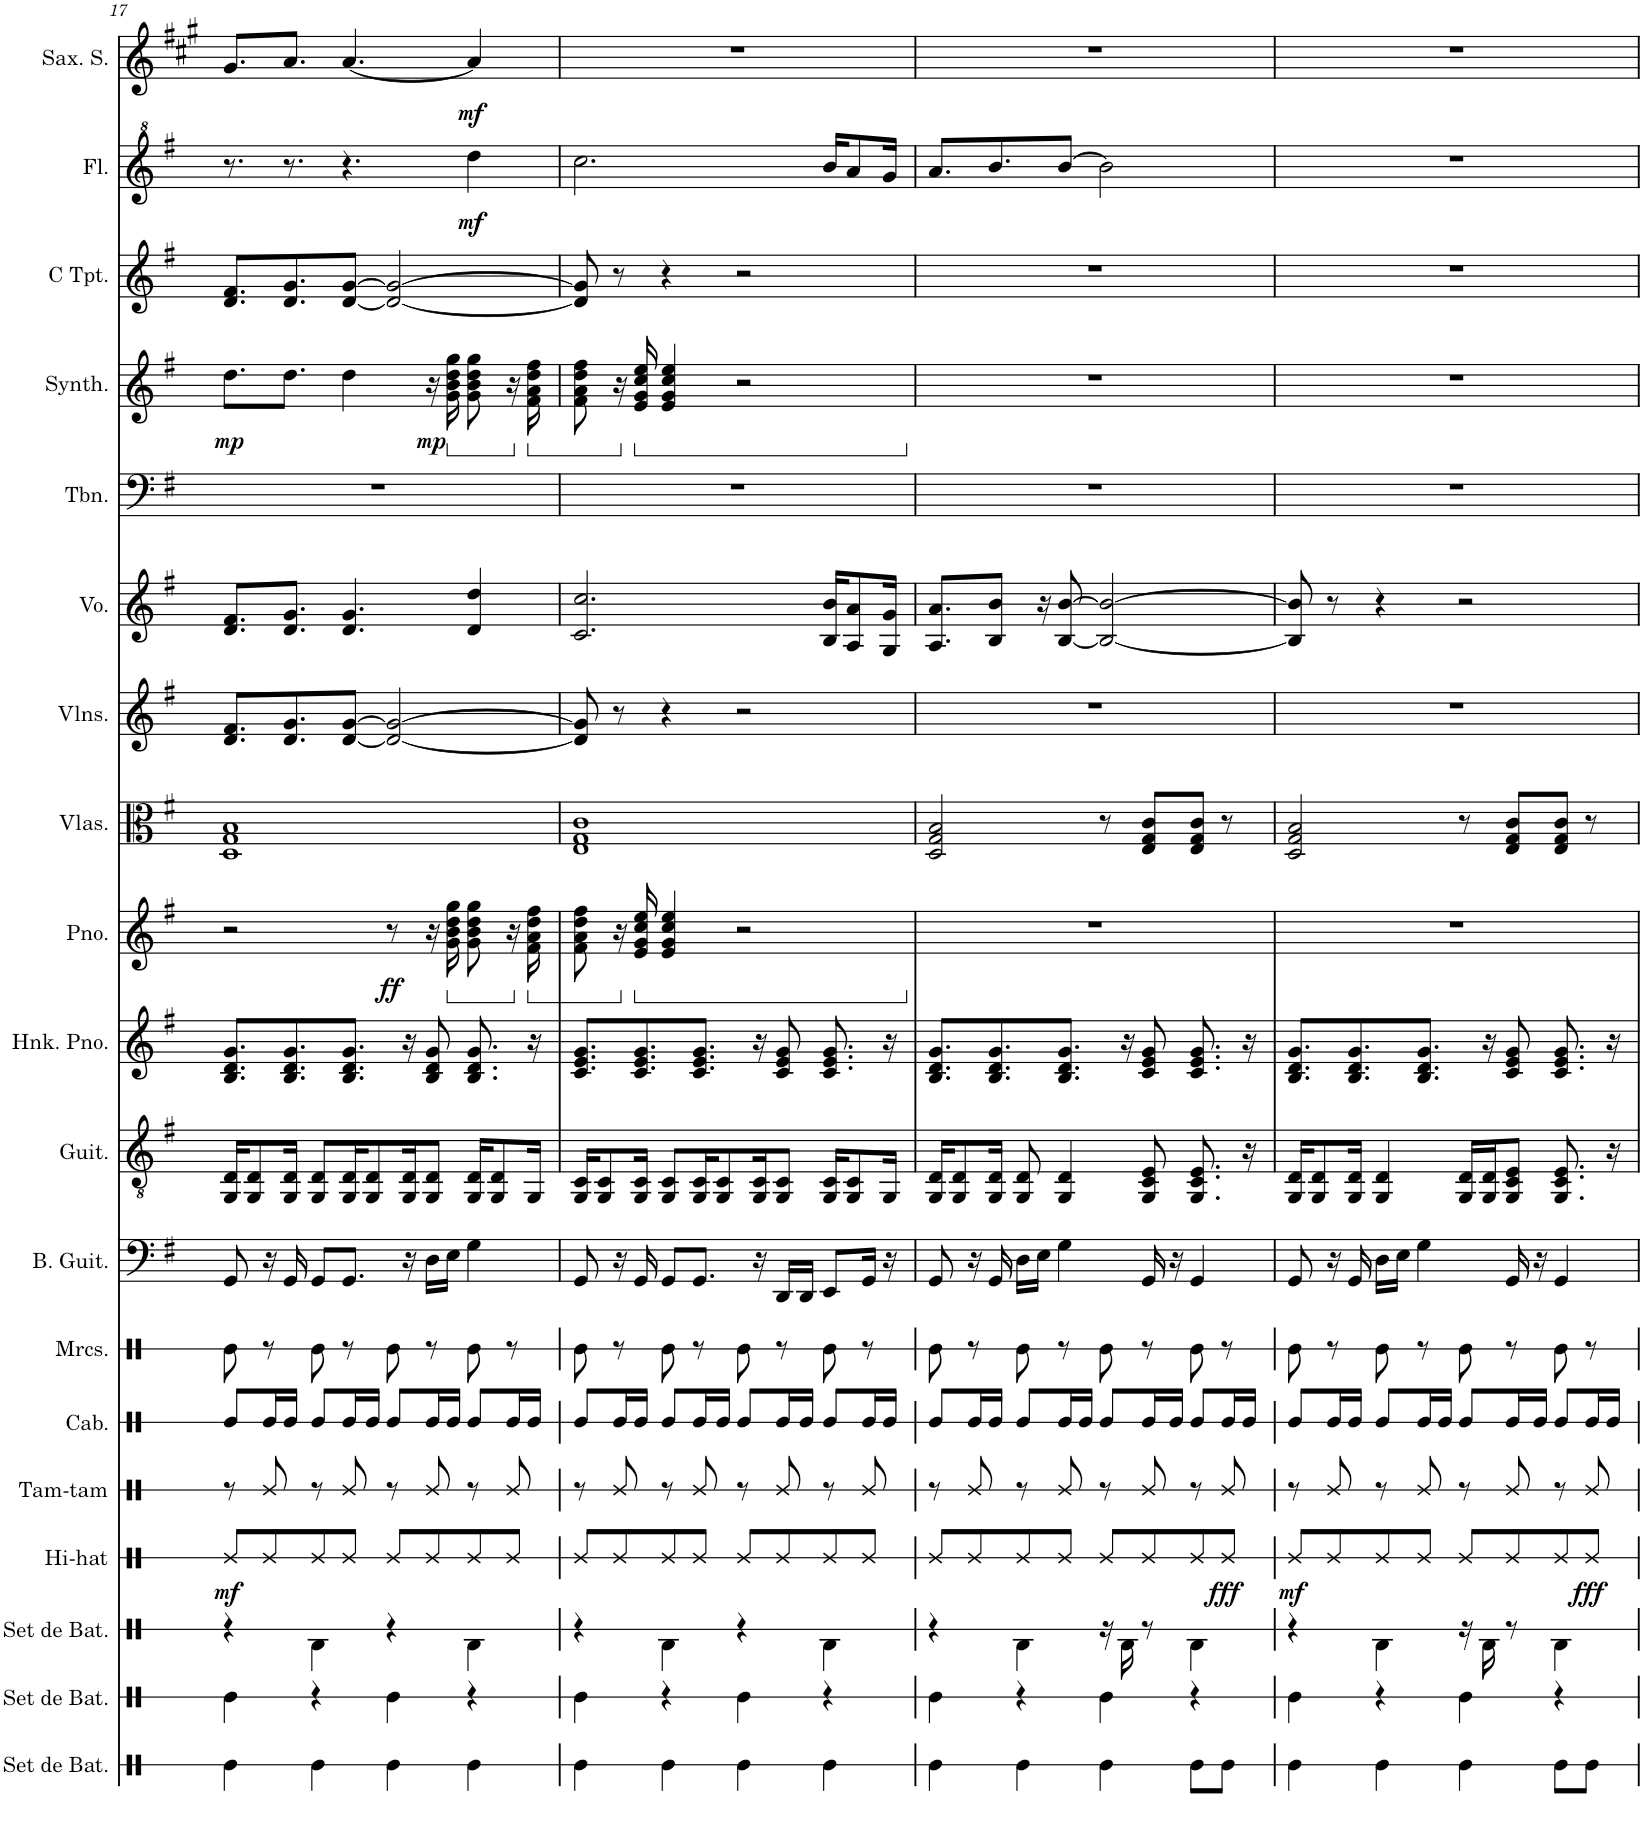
**kern	**kern	**kern	**kern	**dynam	**kern	**kern	**kern	**kern	**kern	**kern	**kern	**dynam	**kern	**kern	**kern	**kern	**kern	**dynam	**kern	**kern	**dynam	**kern	**dynam
*part19	*part18	*part17	*part16	*part16	*part15	*part14	*part13	*part12	*part11	*part10	*part9	*part9	*part8	*part7	*part6	*part5	*part4	*part4	*part3	*part2	*part2	*part1	*part1
*staff19	*staff18	*staff17	*staff16	*staff16	*staff15	*staff14	*staff13	*staff12	*staff11	*staff10	*staff9	*staff9	*staff8	*staff7	*staff6	*staff5	*staff4	*staff4	*staff3	*staff2	*staff2	*staff1	*staff1
*I"Set de batterie	*I"Set de batterie	*I"Set de batterie	*I"Hi-hat	*	*I"Tam-tam	*I"Cabasa	*I"Maracas	*I"Bass Guitar	*I"Acoustic Guitar	*I"Honky Tonk Piano	*I"Piano	*	*I"Violas	*I"Violins	*I"Voice	*I"Trombone	*I"Brightness Synthesizer	*	*I"C Trumpet	*I"Flute	*	*I"Saxophone Soprano	*
*I'Set de Bat.	*I'Set de Bat.	*I'Set de Bat.	*I'Hi-hat	*	*I'Tam-tam	*I'Cab.	*I'Mrcs.	*I'B. Guit.	*I'Guit.	*I'Hnk. Pno.	*I'Pno.	*	*I'Vlas.	*I'Vlns.	*I'Vo.	*I'Tbn.	*I'Synth.	*	*I'C Tpt.	*I'Fl.	*	*I'Sax. S.	*
!!LO:PB:g=z
*clefX	*clefX	*clefX	*clefX	*	*clefX	*clefX	*clefX	*clefF4	*clefGv2	*clefG2	*clefG2	*	*clefC3	*clefG2	*clefG2	*clefF4	*clefG2	*	*clefG2	*clefG^2	*	*clefG2	*
*	*	*	*	*	*	*	*	*Trd7c12	*	*	*	*	*	*	*	*	*	*	*	*	*	*Trd1c2	*
*k[]	*k[]	*k[]	*k[]	*	*k[]	*k[]	*k[]	*k[f#]	*k[f#]	*k[f#]	*k[f#]	*	*k[f#]	*k[f#]	*k[f#]	*k[f#]	*k[f#]	*	*k[f#]	*k[f#]	*	*k[f#c#g#]	*
*M4/4	*M4/4	*M4/4	*M4/4	*	*M4/4	*M4/4	*M4/4	*M4/4	*M4/4	*M4/4	*M4/4	*	*M4/4	*M4/4	*M4/4	*M4/4	*M4/4	*	*M4/4	*M4/4	*	*M4/4	*
=17	=17	=17	=17	=17	=17	=17	=17	=17	=17	=17	=17	=17	=17	=17	=17	=17	=17	=17	=17	=17	=17	=17	=17
!	!	!	!	!LO:DY:b	!	!	!	!	!	!	!	!	!	!	!	!	!	!LO:DY:b	!	!	!	!	!
4Re\	4Re\	4r	8Re/L	mf	8r	8Re/L	8Re\	8GG/	16GG/ 16D/KL	8.B/ 8.d/ 8.g/L	2r	.	1D 1G 1B	8.d/ 8.f#/L	8.d/ 8.f#/L	1r	8.dd\L	mp	8.d/ 8.f#/L	8.r	.	8.g#/L	.
.	.	.	.	.	.	.	.	.	8GG/ 8D/	.	.	.	.	.	.	.	.	.	.	.	.	.	.
.	.	.	8Re/	.	8Re/	16Re/L	8r	16r	.	.	.	.	.	.	.	.	.	.	.	.	.	.	.
.	.	.	.	.	.	16Re/JJ	.	16GG/	16GG/ 16D/Jk	8.B/ 8.d/ 8.g/	.	.	.	8.d/ 8.g/	8.d/ 8.g/J	.	8.dd\J	.	8.d/ 8.g/	8.r	.	8.a/J	.
4Re\	4r	4RB\	8Re/	.	8r	8Re/L	8Re\	8GG/L	8GG/ 8D/L	.	.	.	.	.	.	.	.	.	.	.	.	.	.
.	.	.	8Re/J	.	8Re/	16Re/L	8r	8.GG/J	16GG/ 16D/K	8.B/ 8.d/ 8.g/J	.	.	.	[8d/ [8g/J	4.d/ 4.g/	.	4dd\	.	[8d/ [8g/J	4.r	.	[4.a/	.
.	.	.	.	.	.	16Re/JJ	.	.	8GG/ 8D/	.	.	.	.	.	.	.	.	.	.	.	.	.	.
!	!	!	!	!	!	!	!	!	!	!	!	!LO:DY:b	!	!	!	!	!	!	!	!	!	!	!
4Re\	4Re\	4r	8Re/L	.	8r	8Re/L	8Re\	.	.	.	8r	ff	.	2d/_ 2g/_	.	.	.	.	2d/_ 2g/_	.	.	.	.
.	.	.	.	.	.	.	.	16r	16GG/ 16D/K	16r	.	.	.	.	.	.	.	.	.	.	.	.	.
!	!	!	!	!	!	!	!	!	!	!	!	!	!	!	!	!	!	!LO:DY:b	!	!	!	!	!
.	.	.	8Re/	.	8Re/	16Re/L	8r	16D\LL	8GG/ 8D/J	8B/ 8d/ 8g/	16r	.	.	.	.	.	16r	mp	.	.	.	.	.
*	*	*	*	*	*	*	*	*	*	*	*ped	*	*	*	*	*	*	*	*	*	*	*	*
*	*	*	*	*	*	*	*	*	*	*	*	*	*	*	*	*	*ped	*	*	*	*	*	*
.	.	.	.	.	.	16Re/JJ	.	16E\JJ	.	.	16g\ 16b\ 16dd\ 16gg\	.	.	.	.	.	16g\ 16b\ 16dd\ 16gg\	.	.	.	.	.	.
!	!	!	!	!	!	!	!	!	!	!	!	!	!	!	!	!	!	!	!	!	!LO:DY:b	!	!LO:DY:b
4Re\	4r	4RB\	8Re/	.	8r	8Re/L	8Re\	4G\	16GG/ 16D/KL	8.B/ 8.d/ 8.g/	8g\ 8b\ 8dd\ 8gg\	.	.	.	4d/ 4dd/	.	8g\ 8b\ 8dd\ 8gg\	.	.	4ddd\	mf	4a/]	mf
.	.	.	.	.	.	.	.	.	8GG/ 8D/	.	.	.	.	.	.	.	.	.	.	.	.	.	.
.	.	.	8Re/J	.	8Re/	16Re/L	8r	.	.	.	16r	.	.	.	.	.	16r	.	.	.	.	.	.
*	*	*	*	*	*	*	*	*	*	*	*Xped	*	*	*	*	*	*	*	*	*	*	*	*
*	*	*	*	*	*	*	*	*	*	*	*ped	*	*	*	*	*	*	*	*	*	*	*	*
*	*	*	*	*	*	*	*	*	*	*	*	*	*	*	*	*	*Xped	*	*	*	*	*	*
*	*	*	*	*	*	*	*	*	*	*	*	*	*	*	*	*	*ped	*	*	*	*	*	*
.	.	.	.	.	.	16Re/JJ	.	.	16GG/Jk	16r	16f#\ 16a\ 16dd\ 16ff#\	.	.	.	.	.	16f#\ 16a\ 16dd\ 16ff#\	.	.	.	.	.	.
=18	=18	=18	=18	=18	=18	=18	=18	=18	=18	=18	=18	=18	=18	=18	=18	=18	=18	=18	=18	=18	=18	=18	=18
4Re\	4Re\	4r	8Re/L	.	8r	8Re/L	8Re\	8GG/	16GG/ 16C/KL	8.c/ 8.e/ 8.g/L	8f#\ 8a\ 8dd\ 8ff#\	.	1E 1G 1c	8d/] 8g/]	2.c/ 2.cc/	1r	8f#\ 8a\ 8dd\ 8ff#\	.	8d/] 8g/]	2.ccc\	.	1r	.
.	.	.	.	.	.	.	.	.	8GG/ 8C/	.	.	.	.	.	.	.	.	.	.	.	.	.	.
.	.	.	8Re/	.	8Re/	16Re/L	8r	16r	.	.	16r	.	.	8r	.	.	16r	.	8r	.	.	.	.
*	*	*	*	*	*	*	*	*	*	*	*Xped	*	*	*	*	*	*	*	*	*	*	*	*
*	*	*	*	*	*	*	*	*	*	*	*ped	*	*	*	*	*	*	*	*	*	*	*	*
*	*	*	*	*	*	*	*	*	*	*	*	*	*	*	*	*	*Xped	*	*	*	*	*	*
*	*	*	*	*	*	*	*	*	*	*	*	*	*	*	*	*	*ped	*	*	*	*	*	*
.	.	.	.	.	.	16Re/JJ	.	16GG/	16GG/ 16C/Jk	8.c/ 8.e/ 8.g/	16e/ 16g/ 16cc/ 16ee/	.	.	.	.	.	16e/ 16g/ 16cc/ 16ee/	.	.	.	.	.	.
4Re\	4r	4RB\	8Re/	.	8r	8Re/L	8Re\	8GG/L	8GG/ 8C/L	.	4e/ 4g/ 4cc/ 4ee/	.	.	4r	.	.	4e/ 4g/ 4cc/ 4ee/	.	4r	.	.	.	.
.	.	.	8Re/J	.	8Re/	16Re/L	8r	8.GG/J	16GG/ 16C/K	8.c/ 8.e/ 8.g/J	.	.	.	.	.	.	.	.	.	.	.	.	.
.	.	.	.	.	.	16Re/JJ	.	.	8GG/ 8C/	.	.	.	.	.	.	.	.	.	.	.	.	.	.
4Re\	4Re\	4r	8Re/L	.	8r	8Re/L	8Re\	.	.	.	2r	.	.	2r	.	.	2r	.	2r	.	.	.	.
.	.	.	.	.	.	.	.	16r	16GG/ 16C/K	16r	.	.	.	.	.	.	.	.	.	.	.	.	.
.	.	.	8Re/	.	8Re/	16Re/L	8r	16DD/LL	8GG/ 8C/J	8c/ 8e/ 8g/	.	.	.	.	.	.	.	.	.	.	.	.	.
.	.	.	.	.	.	16Re/JJ	.	16DD/JJ	.	.	.	.	.	.	.	.	.	.	.	.	.	.	.
4Re\	4r	4RB\	8Re/	.	8r	8Re/L	8Re\	8EE/L	16GG/ 16C/KL	8.c/ 8.e/ 8.g/	.	.	.	.	16B/ 16b/KL	.	.	.	.	16bb/KL	.	.	.
.	.	.	.	.	.	.	.	.	8GG/ 8C/	.	.	.	.	.	8A/ 8a/	.	.	.	.	8aa/	.	.	.
.	.	.	8Re/J	.	8Re/	16Re/L	8r	16GG/Jk	.	.	.	.	.	.	.	.	.	.	.	.	.	.	.
.	.	.	.	.	.	16Re/JJ	.	16r	16GG/Jk	16r	.	.	.	.	16G/ 16g/Jk	.	.	.	.	16gg/Jk	.	.	.
=19	=19	=19	=19	=19	=19	=19	=19	=19	=19	=19	=19	=19	=19	=19	=19	=19	=19	=19	=19	=19	=19	=19	=19
*	*	*	*	*	*	*	*	*	*	*	*Xped	*	*	*	*	*	*	*	*	*	*	*	*
*	*	*	*	*	*	*	*	*	*	*	*	*	*	*	*	*	*Xped	*	*	*	*	*	*
4Re\	4Re\	4r	8Re/L	.	8r	8Re/L	8Re\	8GG/	16GG/ 16D/KL	8.B/ 8.d/ 8.g/L	1r	.	2D/ 2G/ 2B/	1r	8.A/ 8.a/L	1r	1r	.	1r	8.aa/L	.	1r	.
.	.	.	.	.	.	.	.	.	8GG/ 8D/	.	.	.	.	.	.	.	.	.	.	.	.	.	.
.	.	.	8Re/	.	8Re/	16Re/L	8r	16r	.	.	.	.	.	.	.	.	.	.	.	.	.	.	.
.	.	.	.	.	.	16Re/JJ	.	16GG/	16GG/ 16D/Jk	8.B/ 8.d/ 8.g/	.	.	.	.	8B/ 8b/J	.	.	.	.	8.bb/	.	.	.
4Re\	4r	4RB\	8Re/	.	8r	8Re/L	8Re\	16D\LL	8GG/ 8D/	.	.	.	.	.	.	.	.	.	.	.	.	.	.
.	.	.	.	.	.	.	.	16E\JJ	.	.	.	.	.	.	16r	.	.	.	.	.	.	.	.
.	.	.	8Re/J	.	8Re/	16Re/L	8r	4G\	4GG/ 4D/	8.B/ 8.d/ 8.g/J	.	.	.	.	[8B/ [8b/	.	.	.	.	[8bb/J	.	.	.
.	.	.	.	.	.	16Re/JJ	.	.	.	.	.	.	.	.	.	.	.	.	.	.	.	.	.
4Re\	4Re\	16r	8Re/L	.	8r	8Re/L	8Re\	.	.	.	.	.	8r	.	2B/_ 2b/_	.	.	.	.	2bb\]	.	.	.
.	.	16RB\	.	.	.	.	.	.	.	16r	.	.	.	.	.	.	.	.	.	.	.	.	.
.	.	8r	8Re/	.	8Re/	16Re/L	8r	16GG/	8GG/ 8C/ 8E/	8c/ 8e/ 8g/	.	.	8E/ 8G/ 8c/L	.	.	.	.	.	.	.	.	.	.
.	.	.	.	.	.	16Re/JJ	.	16r	.	.	.	.	.	.	.	.	.	.	.	.	.	.	.
8Re\L	4r	4RB\	8Re/	.	8r	8Re/L	8Re\	4GG/	8.GG/ 8.C/ 8.E/	8.c/ 8.e/ 8.g/	.	.	8E/ 8G/ 8c/J	.	.	.	.	.	.	.	.	.	.
!	!	!	!	!LO:DY:b	!	!	!	!	!	!	!	!	!	!	!	!	!	!	!	!	!	!	!
8Re\J	.	.	8Re/J	fff	8Re/	16Re/L	8r	.	.	.	.	.	8r	.	.	.	.	.	.	.	.	.	.
.	.	.	.	.	.	16Re/JJ	.	.	16r	16r	.	.	.	.	.	.	.	.	.	.	.	.	.
=20	=20	=20	=20	=20	=20	=20	=20	=20	=20	=20	=20	=20	=20	=20	=20	=20	=20	=20	=20	=20	=20	=20	=20
!	!	!	!	!LO:DY:b	!	!	!	!	!	!	!	!	!	!	!	!	!	!	!	!	!	!	!
4Re\	4Re\	4r	8Re/L	mf	8r	8Re/L	8Re\	8GG/	16GG/ 16D/KL	8.B/ 8.d/ 8.g/L	1r	.	2D/ 2G/ 2B/	1r	8B/] 8b/]	1r	1r	.	1r	1r	.	1r	.
.	.	.	.	.	.	.	.	.	8GG/ 8D/	.	.	.	.	.	.	.	.	.	.	.	.	.	.
.	.	.	8Re/	.	8Re/	16Re/L	8r	16r	.	.	.	.	.	.	8r	.	.	.	.	.	.	.	.
.	.	.	.	.	.	16Re/JJ	.	16GG/	16GG/ 16D/Jk	8.B/ 8.d/ 8.g/	.	.	.	.	.	.	.	.	.	.	.	.	.
4Re\	4r	4RB\	8Re/	.	8r	8Re/L	8Re\	16D\LL	4GG/ 4D/	.	.	.	.	.	4r	.	.	.	.	.	.	.	.
.	.	.	.	.	.	.	.	16E\JJ	.	.	.	.	.	.	.	.	.	.	.	.	.	.	.
.	.	.	8Re/J	.	8Re/	16Re/L	8r	4G\	.	8.B/ 8.d/ 8.g/J	.	.	.	.	.	.	.	.	.	.	.	.	.
.	.	.	.	.	.	16Re/JJ	.	.	.	.	.	.	.	.	.	.	.	.	.	.	.	.	.
4Re\	4Re\	16r	8Re/L	.	8r	8Re/L	8Re\	.	16GG/ 16D/LL	.	.	.	8r	.	2r	.	.	.	.	.	.	.	.
.	.	16RB\	.	.	.	.	.	.	16GG/ 16D/J	16r	.	.	.	.	.	.	.	.	.	.	.	.	.
.	.	8r	8Re/	.	8Re/	16Re/L	8r	16GG/	8GG/ 8C/ 8E/J	8c/ 8e/ 8g/	.	.	8E/ 8G/ 8c/L	.	.	.	.	.	.	.	.	.	.
.	.	.	.	.	.	16Re/JJ	.	16r	.	.	.	.	.	.	.	.	.	.	.	.	.	.	.
8Re\L	4r	4RB\	8Re/	.	8r	8Re/L	8Re\	4GG/	8.GG/ 8.C/ 8.E/	8.c/ 8.e/ 8.g/	.	.	8E/ 8G/ 8c/J	.	.	.	.	.	.	.	.	.	.
!	!	!	!	!LO:DY:b	!	!	!	!	!	!	!	!	!	!	!	!	!	!	!	!	!	!	!
8Re\J	.	.	8Re/J	fff	8Re/	16Re/L	8r	.	.	.	.	.	8r	.	.	.	.	.	.	.	.	.	.
.	.	.	.	.	.	16Re/JJ	.	.	16r	16r	.	.	.	.	.	.	.	.	.	.	.	.	.
=	=	=	=	=	=	=	=	=	=	=	=	=	=	=	=	=	=	=	=	=	=	=	=
*-	*-	*-	*-	*-	*-	*-	*-	*-	*-	*-	*-	*-	*-	*-	*-	*-	*-	*-	*-	*-	*-	*-	*-
